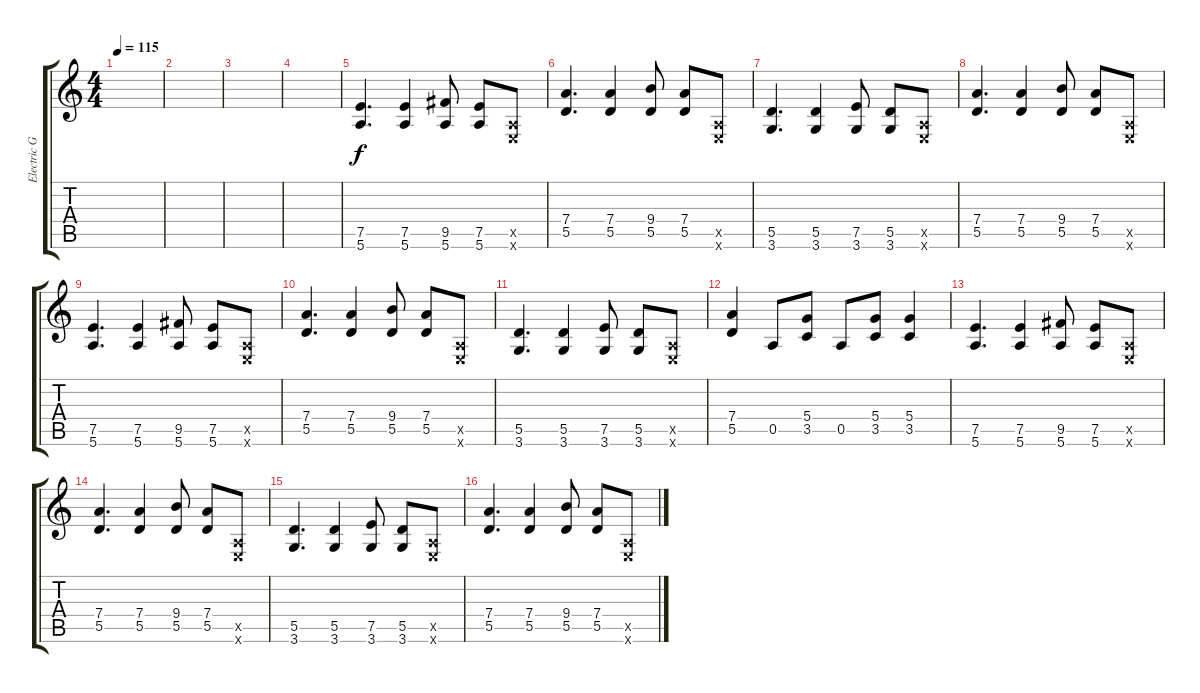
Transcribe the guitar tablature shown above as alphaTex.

\track ("Electric Guitar" "Electric G") {instrument distortionguitar}
\staff {score tabs}
\tuning (E4 B3 G3 D3 A2 E2) {hide}
\ts (4 4)
\tempo 115
\clef g2
\ks c
|
|
|
|
(7.5 5.6).4{d} (7.5 5.6).4 (9.5 5.6).8 (7.5 5.6).8 (0.5{x} 0.6{x}).8 |
(7.4 5.5).4{d} (7.4 5.5).4 (9.4 5.5).8 (7.4 5.5).8 (0.5{x} 0.6{x}).8 |
(5.5 3.6).4{d} (5.5 3.6).4 (7.5 3.6).8 (5.5 3.6).8 (0.5{x} 0.6{x}).8 |
(7.4 5.5).4{d} (7.4 5.5).4 (9.4 5.5).8 (7.4 5.5).8 (0.5{x} 0.6{x}).8 |
(7.5 5.6).4{d} (7.5 5.6).4 (9.5 5.6).8 (7.5 5.6).8 (0.5{x} 0.6{x}).8 |
(7.4 5.5).4{d} (7.4 5.5).4 (9.4 5.5).8 (7.4 5.5).8 (0.5{x} 0.6{x}).8 |
(5.5 3.6).4{d} (5.5 3.6).4 (7.5 3.6).8 (5.5 3.6).8 (0.5{x} 0.6{x}).8 |
(7.4 5.5).4 0.5.8 (5.4 3.5).8 0.5.8 (5.4 3.5).8 (5.4 3.5).4 |
(7.5 5.6).4{d} (7.5 5.6).4 (9.5 5.6).8 (7.5 5.6).8 (0.5{x} 0.6{x}).8 |
(7.4 5.5).4{d} (7.4 5.5).4 (9.4 5.5).8 (7.4 5.5).8 (0.5{x} 0.6{x}).8 |
(5.5 3.6).4{d} (5.5 3.6).4 (7.5 3.6).8 (5.5 3.6).8 (0.5{x} 0.6{x}).8 |
(7.4 5.5).4{d} (7.4 5.5).4 (9.4 5.5).8 (7.4 5.5).8 (0.5{x} 0.6{x}).8
